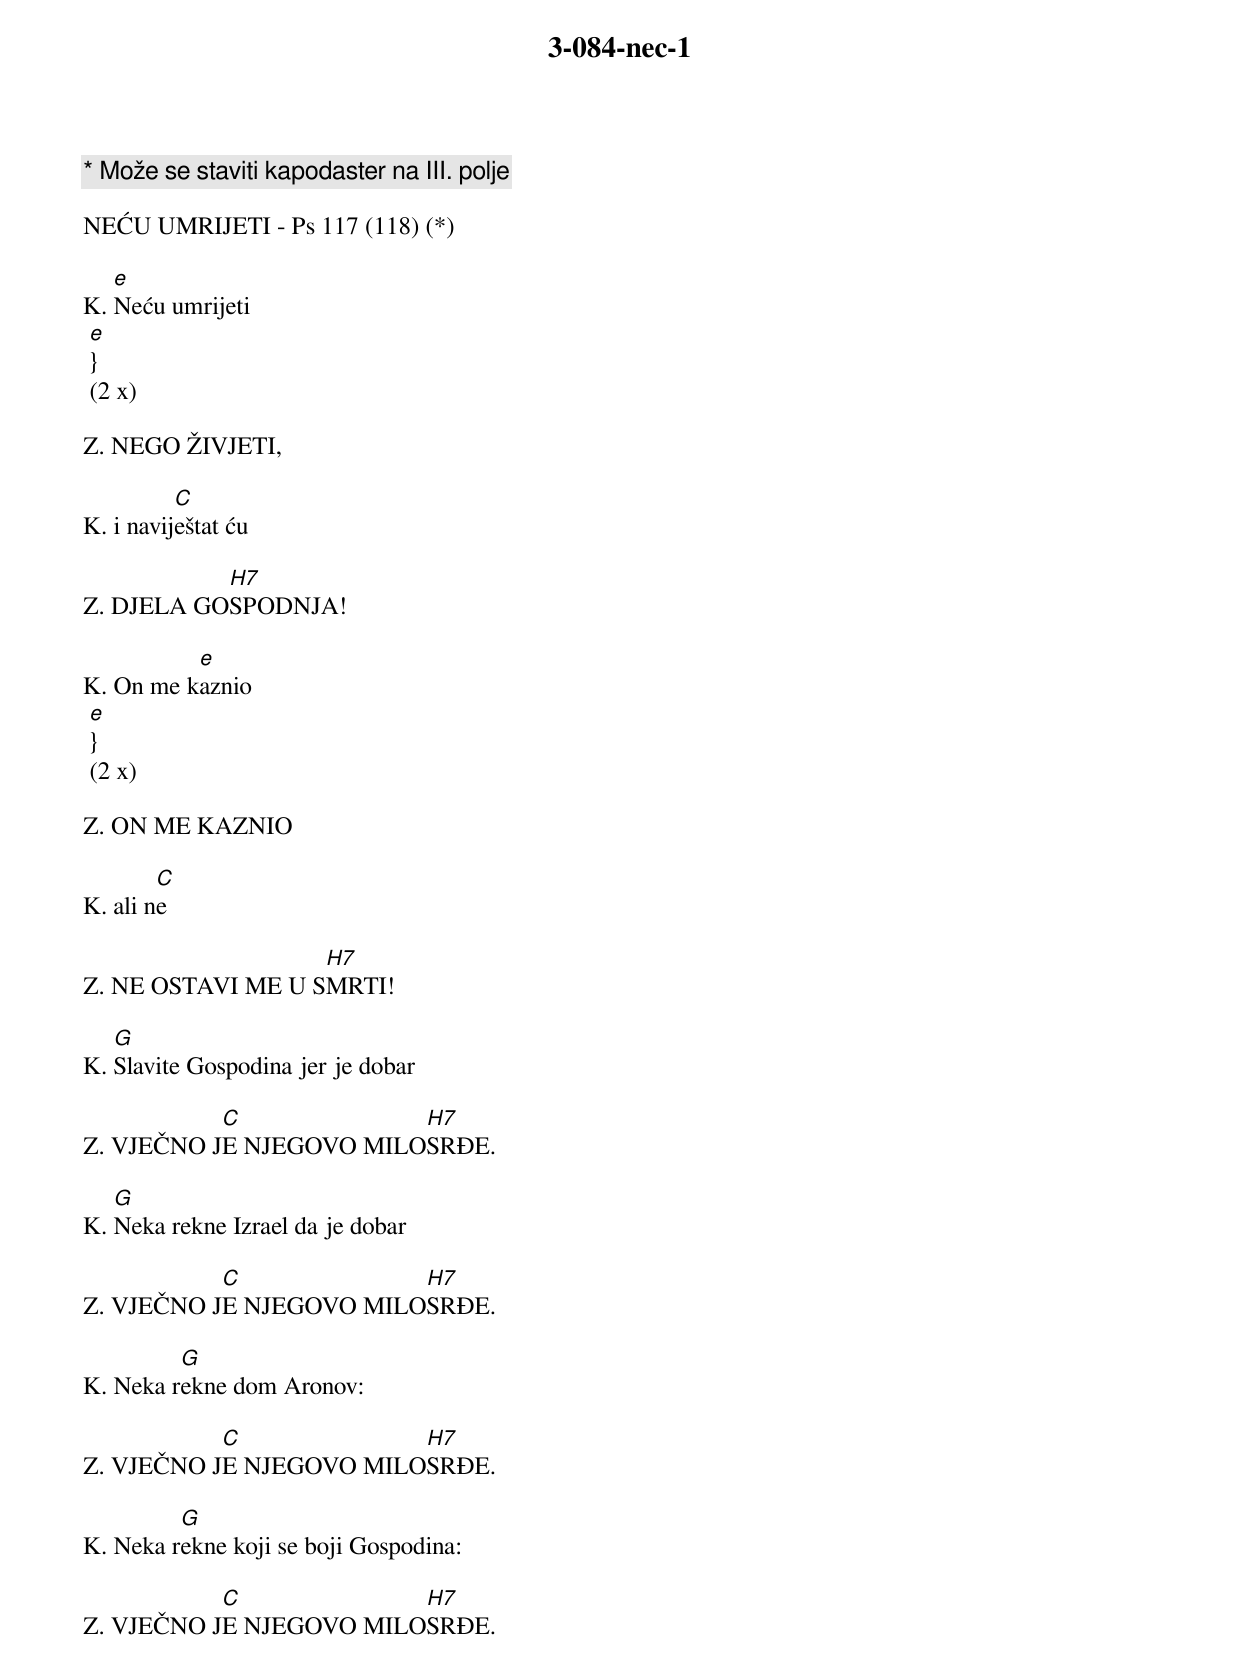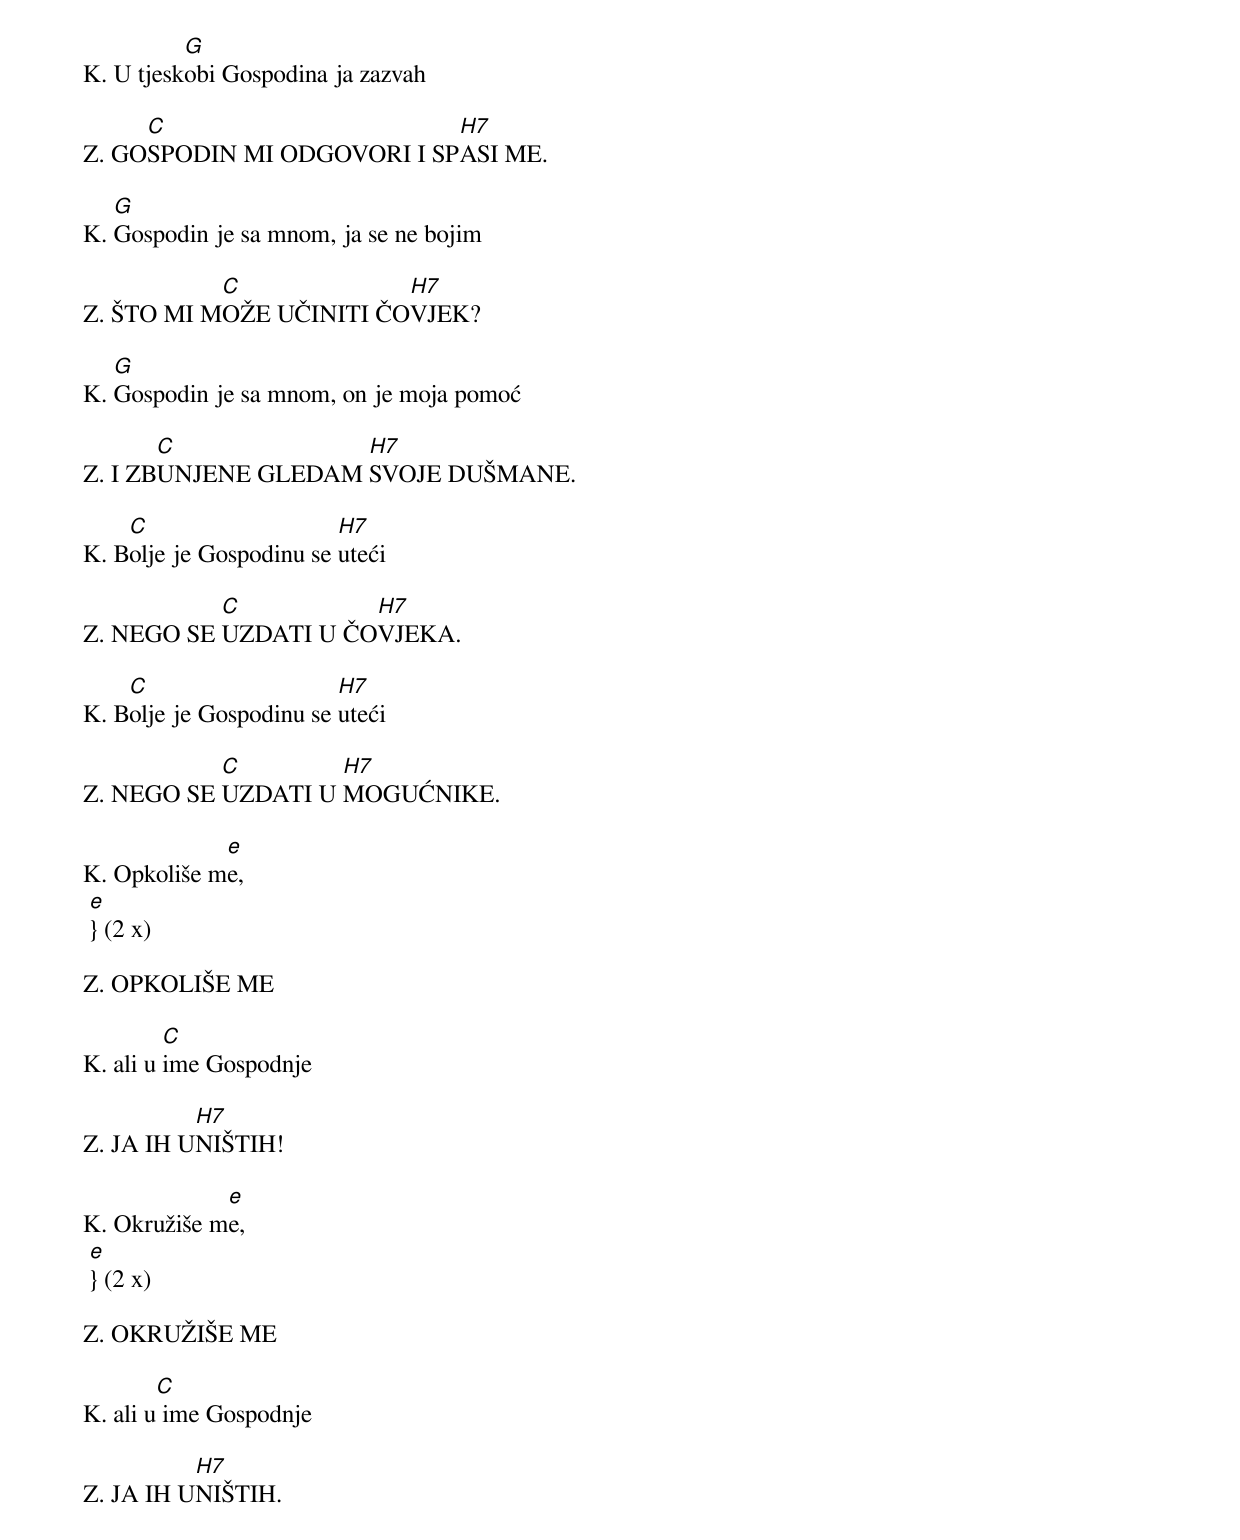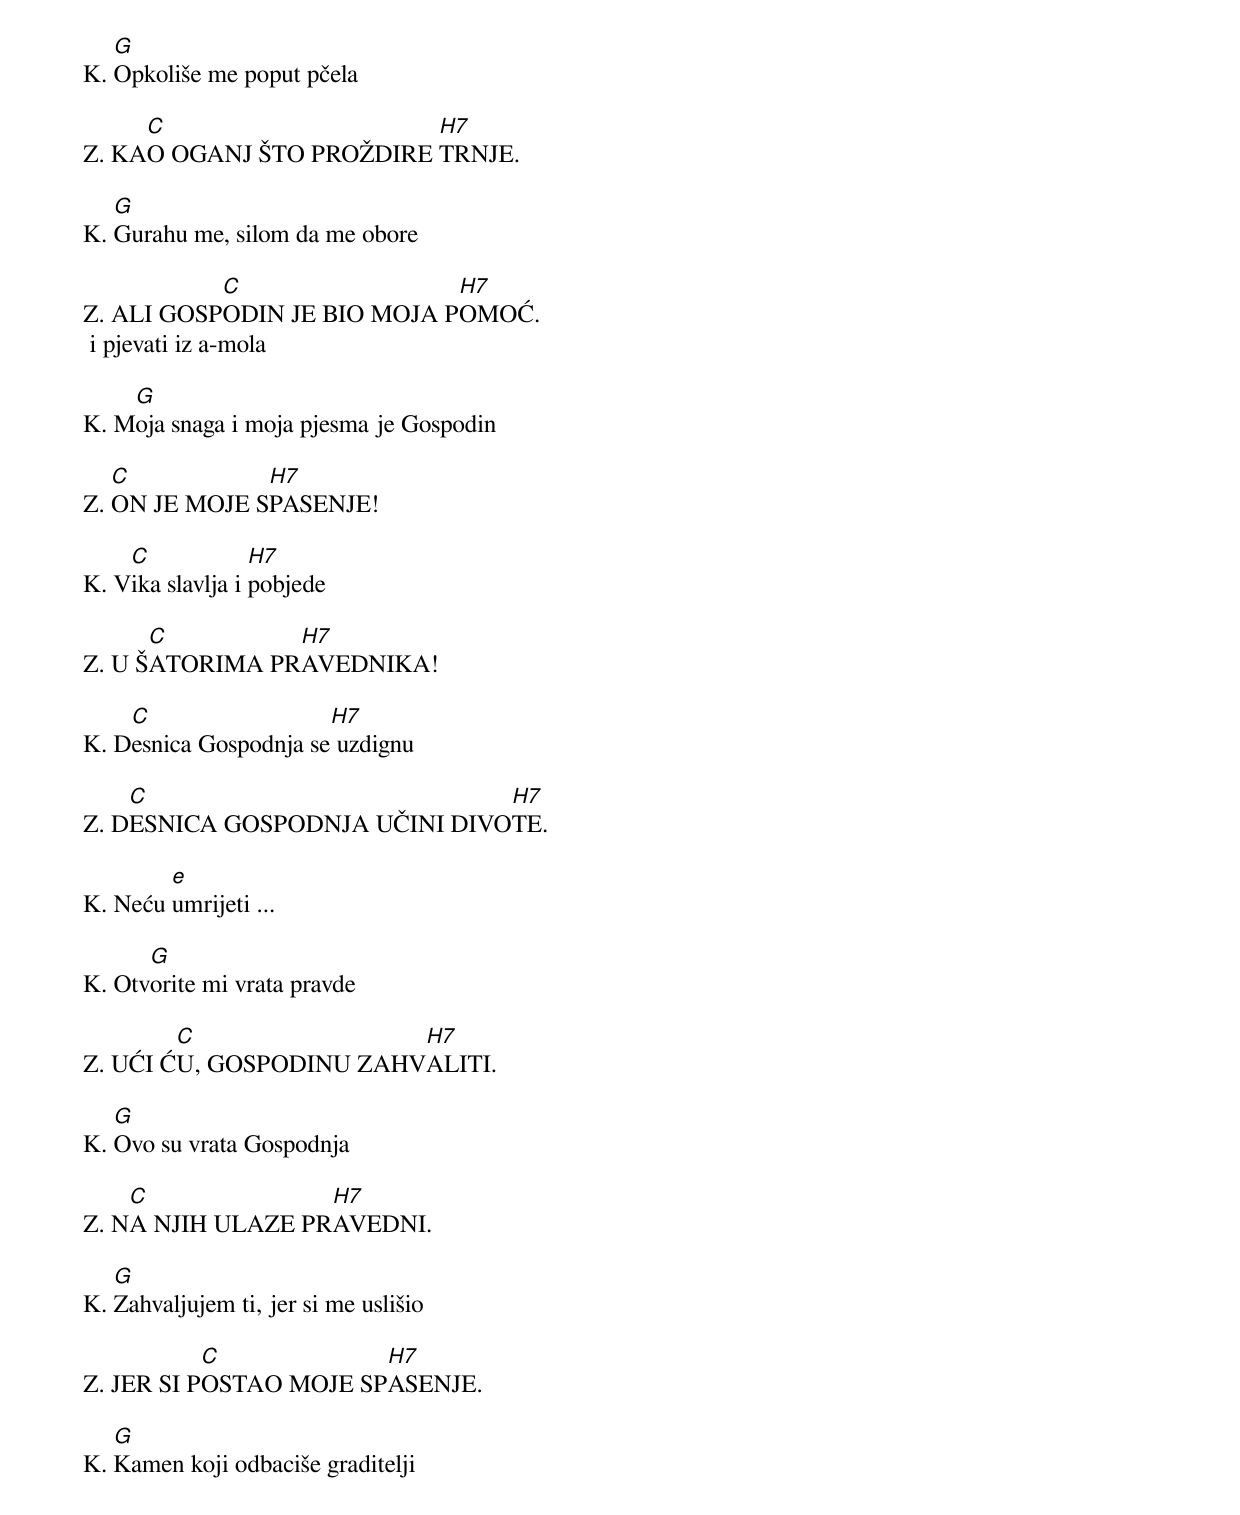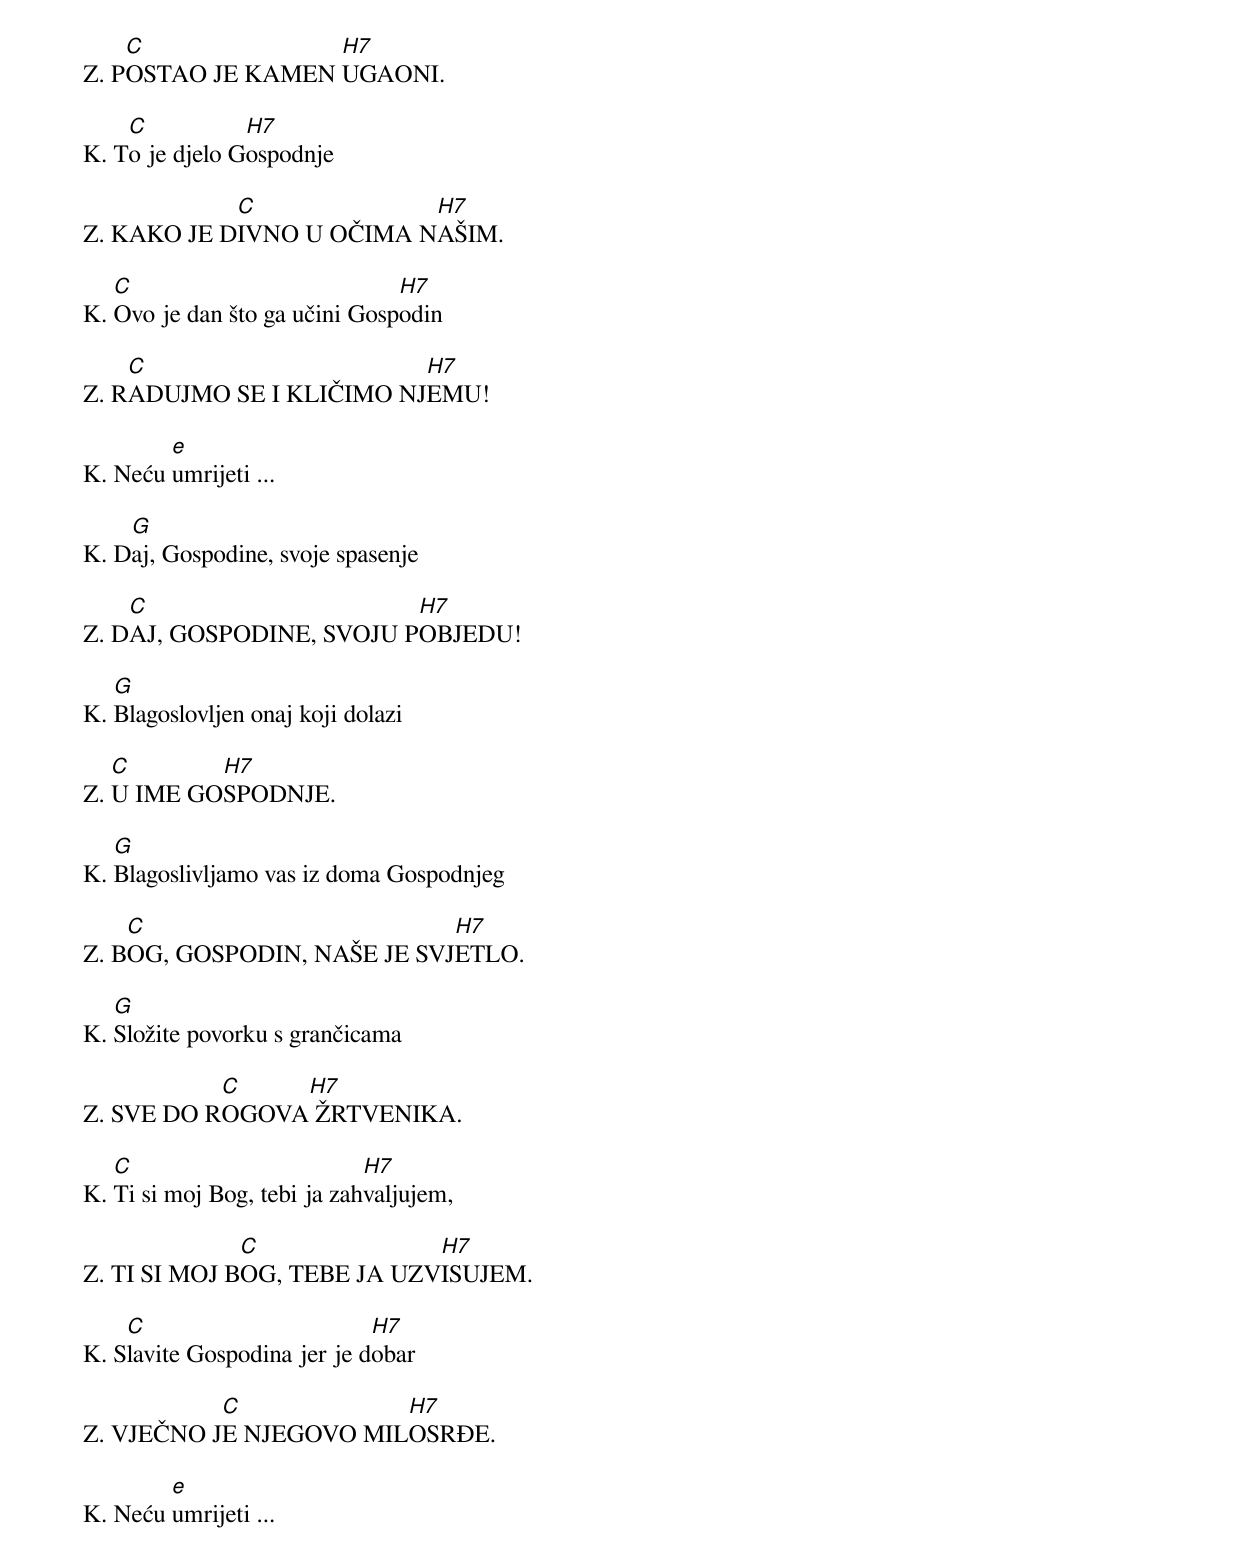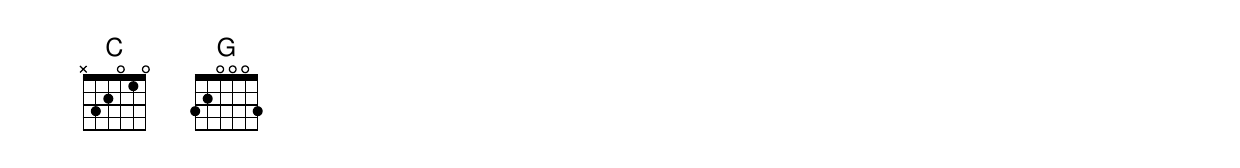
{title: 3-084-nec-1}

{comment: * Može se staviti kapodaster na III. polje}

NEĆU UMRIJETI - Ps 117 (118) (*)

K.	[e]Neću umrijeti
	[e]}
	(2 x)

Z.	NEGO ŽIVJETI,

K.	i navij[C]eštat ću

Z.	DJELA GO[H7]SPODNJA!

K.	On me k[e]aznio
	[e]}
	(2 x)

Z.	ON ME KAZNIO

K.	ali n[C]e

Z.	NE OSTAVI ME U S[H7]MRTI!

K.	[G]Slavite Gospodina jer je dobar

Z.	VJEČNO J[C]E NJEGOVO MILO[H7]SRĐE.

K.	[G]Neka rekne Izrael da je dobar

Z.	VJEČNO J[C]E NJEGOVO MILO[H7]SRĐE.

K.	Neka r[G]ekne dom Aronov:

Z.	VJEČNO J[C]E NJEGOVO MILO[H7]SRĐE.

K.	Neka r[G]ekne koji se boji Gospodina:

Z.	VJEČNO J[C]E NJEGOVO MILO[H7]SRĐE.

K.	U tjesk[G]obi Gospodina ja zazvah

Z.	GO[C]SPODIN MI ODGOVORI I SP[H7]ASI ME.

K.	[G]Gospodin je sa mnom, ja se ne bojim

Z.	ŠTO MI M[C]OŽE UČINITI ČO[H7]VJEK?

K.	[G]Gospodin je sa mnom, on je moja pomoć

Z.	I ZB[C]UNJENE GLEDAM [H7]SVOJE DUŠMANE.

K.	B[C]olje je Gospodinu se [H7]uteći

Z.	NEGO SE [C]UZDATI U ČO[H7]VJEKA.

K.	B[C]olje je Gospodinu se [H7]uteći

Z.	NEGO SE [C]UZDATI U [H7]MOGUĆNIKE.

K.	Opkoliše m[e]e,
	[e]} (2 x)

Z.	OPKOLIŠE ME

K.	ali u [C]ime Gospodnje

Z.	JA IH U[H7]NIŠTIH!

K.	Okružiše m[e]e,
	[e]} (2 x)

Z.	OKRUŽIŠE ME

K.	ali u[C] ime Gospodnje

Z.	JA IH U[H7]NIŠTIH.

K.	[G]Opkoliše me poput pčela

Z.	KA[C]O OGANJ ŠTO PROŽDIRE [H7]TRNJE.

K.	[G]Gurahu me, silom da me obore

Z.	ALI GOSP[C]ODIN JE BIO MOJA P[H7]OMOĆ.
	i pjevati iz a-mola

K.	M[G]oja snaga i moja pjesma je Gospodin

Z.	[C]ON JE MOJE S[H7]PASENJE!

K.	V[C]ika slavlja i [H7]pobjede

Z.	U Š[C]ATORIMA PR[H7]AVEDNIKA!

K.	D[C]esnica Gospodnja se[H7] uzdignu

Z.	D[C]ESNICA GOSPODNJA UČINI DIVO[H7]TE.

K.	Neću [e]umrijeti ...

K.	Otv[G]orite mi vrata pravde

Z.	UĆI Ć[C]U, GOSPODINU ZAHV[H7]ALITI.

K.	[G]Ovo su vrata Gospodnja

Z.	N[C]A NJIH ULAZE PR[H7]AVEDNI.

K.	[G]Zahvaljujem ti, jer si me uslišio

Z.	JER SI P[C]OSTAO MOJE SP[H7]ASENJE.

K.	[G]Kamen koji odbaciše graditelji

Z.	P[C]OSTAO JE KAMEN [H7]UGAONI.

K.	T[C]o je djelo G[H7]ospodnje

Z.	KAKO JE D[C]IVNO U OČIMA N[H7]AŠIM.

K.	[C]Ovo je dan što ga učini Gosp[H7]odin

Z.	R[C]ADUJMO SE I KLIČIMO NJ[H7]EMU!

K.	Neću [e]umrijeti ...

K.	D[G]aj, Gospodine, svoje spasenje

Z.	D[C]AJ, GOSPODINE, SVOJU P[H7]OBJEDU!

K.	[G]Blagoslovljen onaj koji dolazi

Z.	[C]U IME GO[H7]SPODNJE.

K.	[G]Blagoslivljamo vas iz doma Gospodnjeg

Z.	B[C]OG, GOSPODIN, NAŠE JE SVJ[H7]ETLO.

K.	[G]Složite povorku s grančicama

Z.	SVE DO R[C]OGOVA[H7] ŽRTVENIKA.

K.	[C]Ti si moj Bog, tebi ja zah[H7]valjujem,

Z.	TI SI MOJ B[C]OG, TEBE JA UZV[H7]ISUJEM.

K.	S[C]lavite Gospodina jer je d[H7]obar

Z.	VJEČNO J[C]E NJEGOVO MIL[H7]OSRĐE.

K.	Neću [e]umrijeti ...
